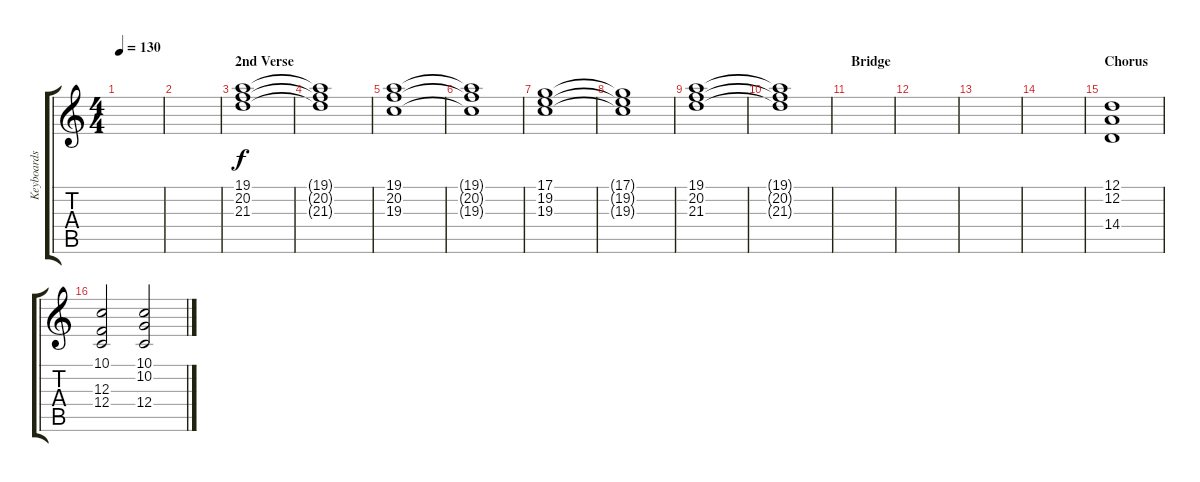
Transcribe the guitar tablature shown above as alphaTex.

\track ("Keyboards (Tuomas Holopainen)" "Keyboards ") {instrument synthstrings1}
\staff {score tabs}
\tuning (D4 A3 F3 C3 G2 D2) {hide}
\ts (4 4)
\tempo 130
\clef g2
\ks c
|
|
\section ("" "2nd Verse")
(19.1 20.2 21.3).1{volume 10} |
(19.1{t} 20.2{t} 21.3{t}).1 |
(19.1 20.2 19.3).1 |
(19.1{t} 20.2{t} 19.3{t}).1 |
(17.1 19.2 19.3).1 |
(17.1{t} 19.2{t} 19.3{t}).1 |
(19.1 20.2 21.3).1 |
(19.1{t} 20.2{t} 21.3{t}).1 |
\section ("" "Bridge")
|
|
|
|
\section ("" "Chorus")
(12.1 12.2 14.4).1 |
(10.1 12.3 12.4).2 (10.1 10.2 12.4).2
